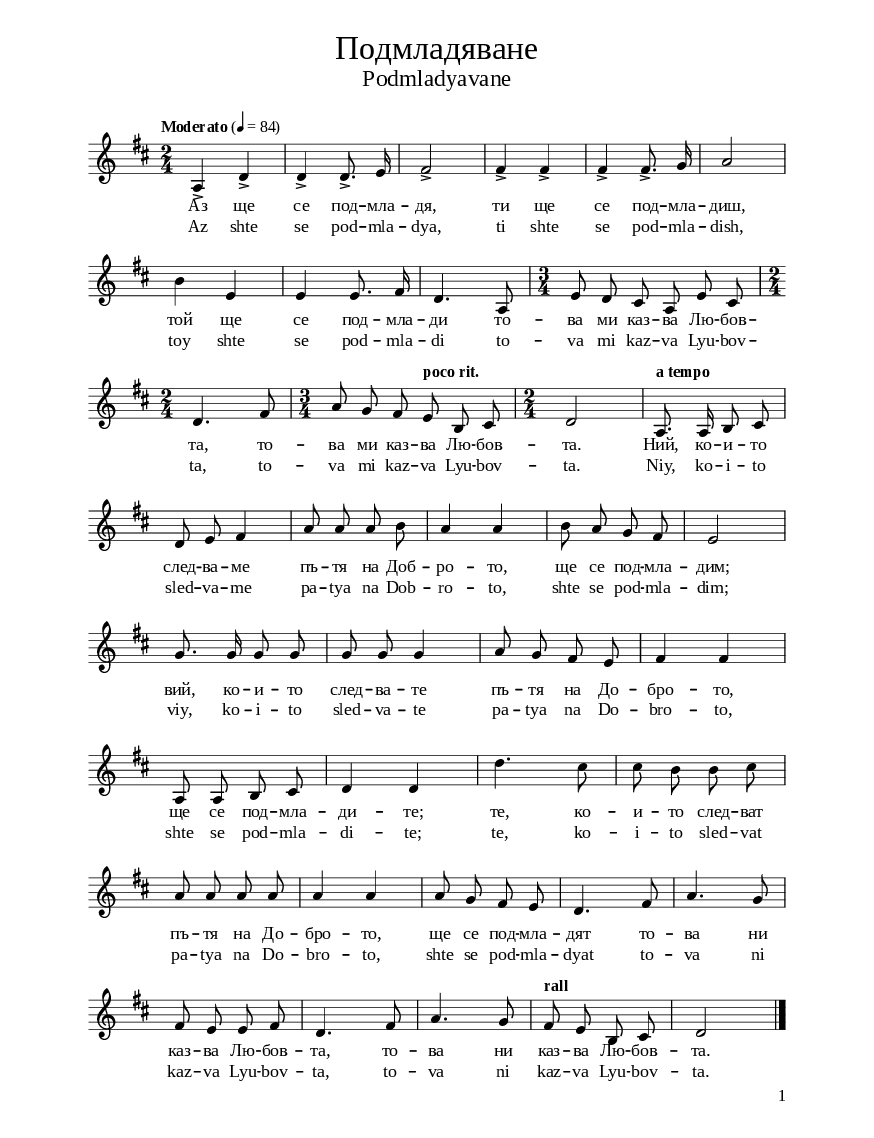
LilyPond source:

\version "2.20.0"

\paper {
  #(set-paper-size "a5")
}

\bookpart {
  \paper {
    print-all-headers = ##t
    print-page-number = ##t
    print-first-page-number = ##t

    % put page numbers on the bottom
    oddHeaderMarkup = \markup ""
    evenHeaderMarkup = \markup ""
    oddFooterMarkup = \markup
    \fill-line {
      ""
      \on-the-fly #print-page-number-check-first \fromproperty #'page:page-number-string
    }
    evenFooterMarkup = \markup
    \fill-line {
      \on-the-fly #print-page-number-check-first \fromproperty #'page:page-number-string
      ""
    }

    left-margin = 1.5\cm
    right-margin = 1.5\cm
    top-margin = 1.6\cm
    bottom-margin = 1.2\cm
    ragged-bottom = ##t % do not spread the staves to fill the whole vertical space

    % change lyrics and titles font (affects notes also)
    fonts =
    #(make-pango-font-tree
      "Times New Roman"
      "DejaVu Sans"
      "DejaVu Sans Mono"
      (/ (* staff-height pt) 3.6))

    % change distance between staves
    system-system-spacing =
    #'((basic-distance . 12)
       (minimum-distance . 6)
       (padding . 1)
       (stretchability . 12))
  }

  \header {
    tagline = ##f
  }

  \score{
    \layout {
      indent = 0.0\cm % remove first line indentation
      %ragged-last = ##t % do not spread last line to fill the whole space
      \context {
        \Score
        \omit BarNumber %remove bar numbers
      } % context

      \context {
        % change staff size
        \Staff
        fontSize = #+0 % affects notes size only
        \override StaffSymbol #'staff-space = #(magstep -3)
        \override StaffSymbol #'thickness = #0.5
        \override BarLine #'hair-thickness = #1
        %\override StaffSymbol #'ledger-line-thickness = #'(0 . 0)
      }

      \context {
        % adjust space between staff and lyrics and between the two lyric lines
        \Lyrics
        \override VerticalAxisGroup.nonstaff-relatedstaff-spacing = #'((basic-distance . 4.5))
        \override VerticalAxisGroup.nonstaff-nonstaff-spacing = #'((minimum-distance . 2))
      }
    } % layout

    \new Voice \absolute {
      \clef treble
      \key d\major
      \time2/4
      \tempo \markup {
        % make tempo note smaller
        \concat {
          "Moderato " \normal-text { "(" }
          \teeny \general-align #Y #DOWN \note #"4" #0.8
          \normal-text { " = 84)" }
        }
      }
      \autoBeamOff
      a4 -> d'4 -> | % 2
      d'4 -> d'8. -> e'16 | % 3
      fis'2 -> | % 4
      fis'4 -> fis'4 -> | % 5
      fis'4 -> fis'8. -> g'16 | % 6
      a'2 \break |

      b'4 e'4 | % 8
      e'4 e'8. fis'16 | % 9
      d'4. a8 | \barNumberCheck #10
      \time 3/4  e'8 d'8 cis'8 a8 e'8 cis'8 \break | % 11
      \time 2/4  d'4. fis'8 | % 12
      \time 3/4  a'8 g'8 fis'8 \tempo "poco rit." e'8 b8 cis'8
      | % 13
      \time 2/4  d'2 | % 14
      \tempo "a tempo" a8. a16 b8 cis'8 \break | % 15
      d'8 e'8 fis'4 | % 16
      a'8 a'8 a'8 b'8 | % 17
      a'4 a'4 | % 18
      b'8 a'8 g'8 fis'8 | % 19
      e'2 \break |
      g'8. g'16 g'8 g'8 | % 21
      g'8 g'8 g'4 | % 22
      a'8 g'8 fis'8 e'8 | % 23
      fis'4 fis'4 \break | % 24
      a8 a8 b8 cis'8 | % 25
      d'4 d'4 | % 26
      d''4. cis''8 | % 27
      cis''8 b'8 b'8 cis''8 \break | % 28
      a'8 a'8 a'8 a'8 | % 29
      a'4 a'4 |
      a'8 g'8 fis'8 e'8 | % 31
      d'4. fis'8 | % 32
      a'4. g'8 \break | % 33
      fis'8 e'8 e'8 fis'8 | % 34
      d'4. fis'8 | % 35
      a'4. g'8 | % 36
       \tempo "rall" fis'8 e'8 b8 cis'8 | % 37
      d'2  \bar "|."
    }

    \addlyrics {Аз   ще   се 
   под  --  мла  --  дя,   ти   ще   се   под  --  мла  --  диш, 
   той   ще   се   под  --  мла  --  ди   то  --  ва   ми   каз  --
   ва   Лю  --  бов  --  та,   то  --  ва   ми   каз  --  ва   Лю  --
   бов  --  та.   Ний,   ко  --  и  --  то   след  --  ва  --  ме 
   пъ  --  тя   на   Доб  --  ро  --  то,   ще   се   под  --  мла  --
   дим;   вий,   ко  --  и  --  то   след  --  ва  --  те   пъ  --
   тя   на   До  --  бро  --  то,   ще   се   под  --  мла  --  ди  --
   те;   те,   ко  --  и  --  то   след  --  ват   пъ  --  тя   на 
   До  --  бро  --  то,   ще   се   под  --  мла  --  дят   то  --
   ва   ни   каз  --  ва   Лю  --  бов  --  та,   то  --  ва   ни 
   каз  --  ва   Лю  --  бов  --  та. }
    \addlyrics {Az shte se pod --
  mla --  dya,  ti shte se pod -- mla --  dish,  toy shte se pod --
  mla -- di to -- va mi kaz -- va Lyu -- bov --  ta,  to -- va mi kaz
  -- va Lyu -- bov --  ta.   Niy,  ko -- i -- to sled -- va -- me pa
  -- tya na Dob -- ro --  to,  shte se pod -- mla --  dim;   viy,  ko
  -- i -- to sled -- va -- te pa -- tya na Do -- bro --  to,  shte se
  pod -- mla -- di --  te;   te,  ko -- i -- to sled -- vat pa -- tya
  na Do -- bro --  to,  shte se pod -- mla -- dyat to -- va ni kaz --
  va Lyu -- bov --  ta,  to -- va ni kaz -- va Lyu -- bov --  ta. }

    \header {
      title = \markup \column \normal-text \fontsize #2.5 {
        \center-align
        \line { Подмладяване }
        \vspace #-0.6
        \center-align
        \line \fontsize #-3 {Podmladyavane }
        \vspace #-0.8
        \center-align
        \line \fontsize #-3 { " " }
      }
    }

    \midi{}

  } % score



  \pageBreak

  % include foreign translation(s) of the song
 \version "2.20.0"

\markup \fill-line { \fontsize #6 "Ich werde mich verjüngen" }
\markup \null
\markup \null
\markup \fontsize #+2.5 {
  \hspace #10
  \override #'(baseline-skip . 2)

  \column {
    \line { " " }






 \line { " " Ich werde mich verjüngen,  }

 \line { " " du wirst dich verjüngen,  }

 \line { " " er wird sich verjüngen.  }

 \line { " " Das sagte mir die Liebe.  }

 \line { " " Wir, die wir den Weg des Guten befolgen, }

 \line { " " werden uns verjüngen,  }

 \line { " " ihr, die ihr den Weg des Guten befolgt, }

 \line { " " werdet euch verjüngen. }

 \line { " " Das sagte mir die Liebe. }

 \line { " " Das sagte mit die Liebe.  }

  }
}


} % bookpart
